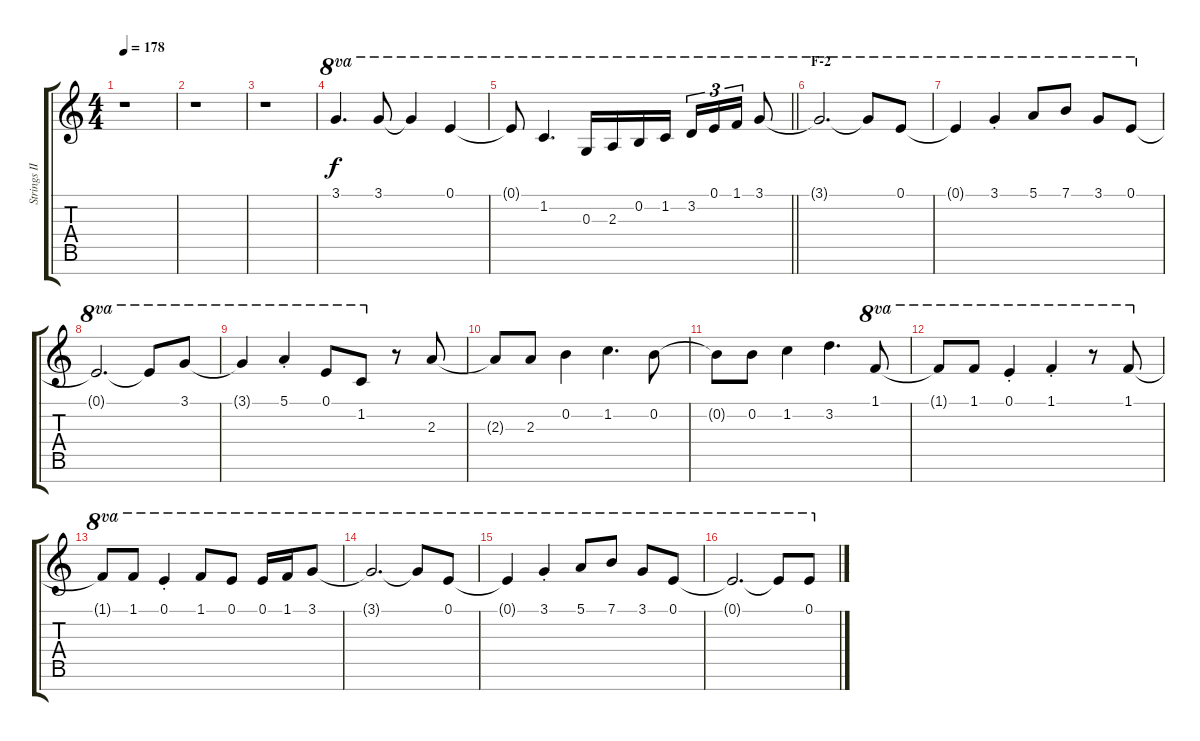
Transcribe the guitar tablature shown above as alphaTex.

\track ("Strings II" "Strings II") {instrument stringensemble1}
\staff {score tabs}
\tuning (E5 B4 G4 D4 A3 E3 B2) {hide}
\ts (4 4)
\tempo 178
\clef g2
\ks c
r.1{dy f} |
r.1 |
r.1 |
3.1.4{d ot 8va} 3.1.8{ot 8va} 3.1{t}.4{ot 8va} 0.1.4{ot 8va} |
\barLineRight lightlight
0.1{t}.8{ot 8va} 1.2.4{d ot 8va} 0.3.16{ot 8va} 2.3.16{ot 8va} 0.2.16{ot 8va} 1.2.16{ot 8va} 3.2.16{tu (3 2) ot 8va} 0.1.16{tu (3 2) ot 8va} 1.1.16{tu (3 2) ot 8va} 3.1.8{ot 8va} |
\section ("" "F-2")
3.1{t}.2{d ot 8va} 3.1{t}.8{ot 8va} 0.1.8{ot 8va} |
0.1{t}.4{ot 8va} 3.1{st}.4{ot 8va} 5.1.8{ot 8va} 7.1.8{ot 8va} 3.1.8{ot 8va} 0.1.8{ot 8va} |
0.1{t}.2{d ot 8va} 0.1{t}.8{ot 8va} 3.1.8{ot 8va} |
3.1{t}.4{ot 8va} 5.1{st}.4{ot 8va} 0.1.8{ot 8va} 1.2.8{ot 8va} r.8 2.3.8 |
2.3{t}.8 2.3.8 0.2.4 1.2.4{d} 0.2.8 |
0.2{t}.8 0.2.8 1.2.4 3.2.4{d} 1.1.8{ot 8va} |
1.1{t}.8{ot 8va} 1.1.8{ot 8va} 0.1{st}.4{ot 8va} 1.1{st}.4{ot 8va} r.8{ot 8va} 1.1.8{ot 8va} |
1.1{t}.8{ot 8va} 1.1.8{ot 8va} 0.1{st}.4{ot 8va} 1.1.8{ot 8va} 0.1.8{ot 8va} 0.1.16{ot 8va} 1.1.16{ot 8va} 3.1.8{ot 8va} |
3.1{t}.2{d ot 8va} 3.1{t}.8{ot 8va} 0.1.8{ot 8va} |
0.1{t}.4{ot 8va} 3.1{st}.4{ot 8va} 5.1.8{ot 8va} 7.1.8{ot 8va} 3.1.8{ot 8va} 0.1.8{ot 8va} |
0.1{t}.2{d ot 8va} 0.1{t}.8{ot 8va} 0.1.8{ot 8va}
